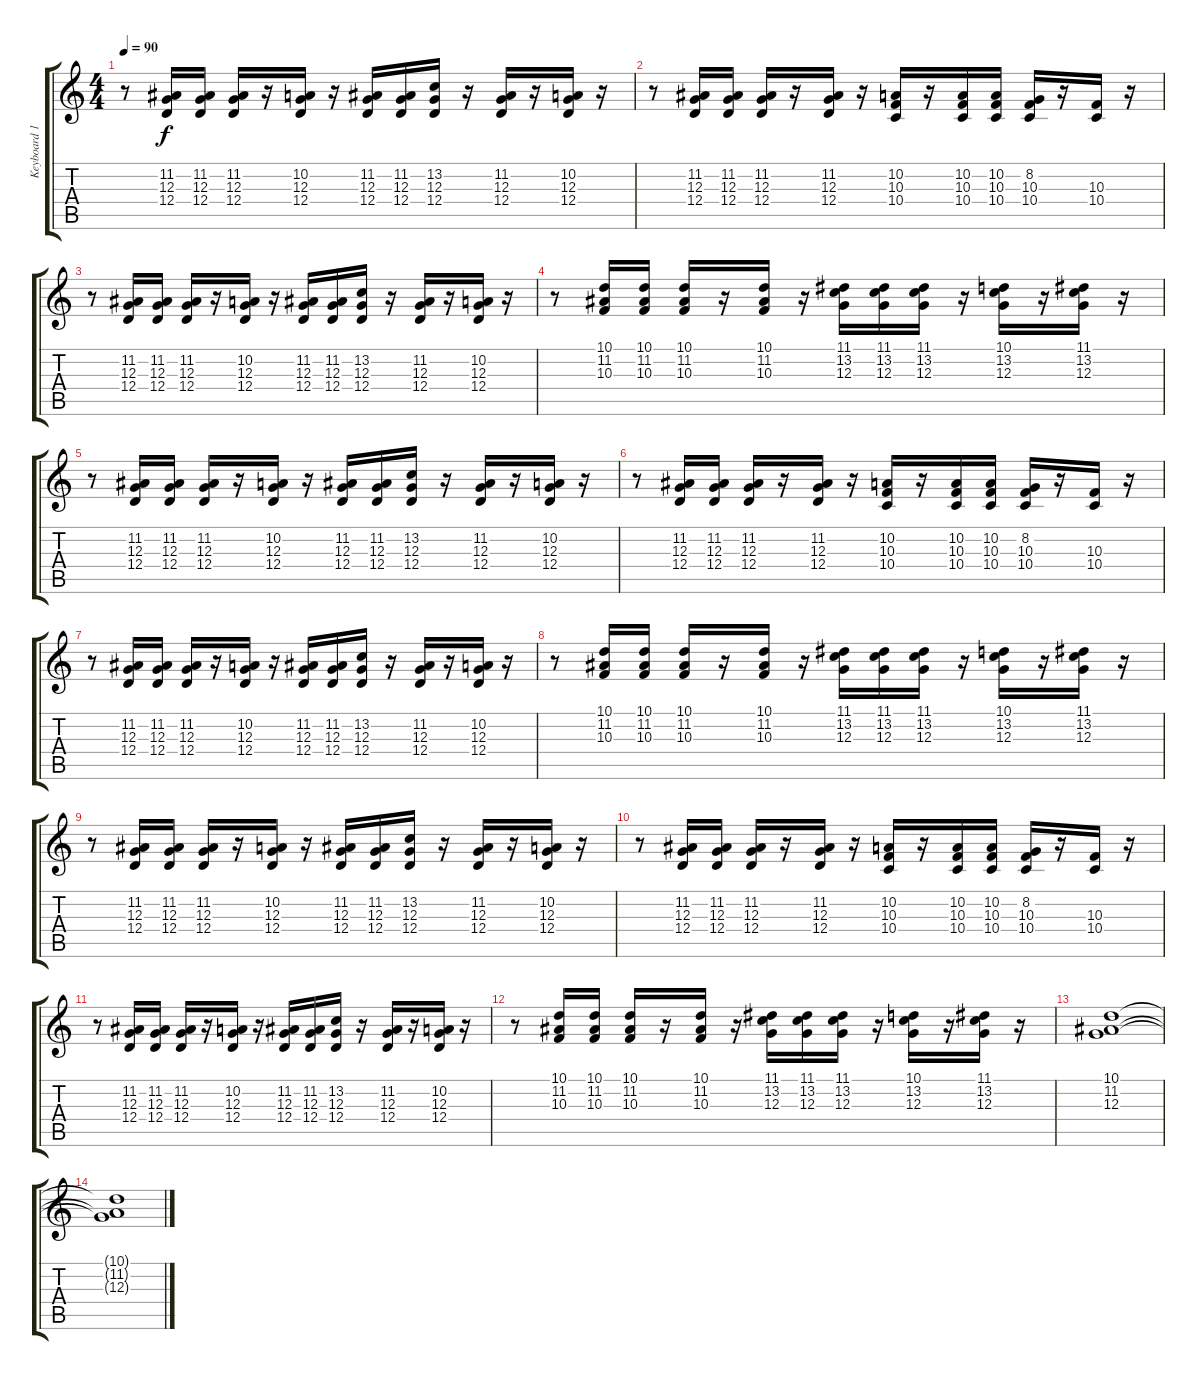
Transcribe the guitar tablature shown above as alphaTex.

\track ("Keyboard 1." "Keyboard 1") {instrument stringensemble1}
\staff {score tabs}
\tuning (E4 B3 G3 D3 A2 E2) {hide}
\ts (4 4)
\tempo 90
\clef g2
\ks c
r.8{dy f} (11.2 12.3 12.4).16 (11.2 12.3 12.4).16 (11.2 12.3 12.4).16 r.16 (10.2 12.3 12.4).16 r.16 (11.2 12.3 12.4).16 (11.2 12.3 12.4).16 (13.2 12.3 12.4).16 r.16 (11.2 12.3 12.4).16 r.16 (10.2 12.3 12.4).16 r.16 |
r.8 (11.2 12.3 12.4).16 (11.2 12.3 12.4).16 (11.2 12.3 12.4).16 r.16 (11.2 12.3 12.4).16 r.16 (10.2 10.3 10.4).16 r.16 (10.2 10.3 10.4).16 (10.2 10.3 10.4).16 (8.2 10.3 10.4).16 r.16 (10.3 10.4).16 r.16 |
r.8 (11.2 12.3 12.4).16 (11.2 12.3 12.4).16 (11.2 12.3 12.4).16 r.16 (10.2 12.3 12.4).16 r.16 (11.2 12.3 12.4).16 (11.2 12.3 12.4).16 (13.2 12.3 12.4).16 r.16 (11.2 12.3 12.4).16 r.16 (10.2 12.3 12.4).16 r.16 |
r.8 (10.1 11.2 10.3).16 (10.1 11.2 10.3).16 (10.1 11.2 10.3).16 r.16 (10.1 11.2 10.3).16 r.16 (11.1 13.2 12.3).16 (11.1 13.2 12.3).16 (11.1 13.2 12.3).16 r.16 (10.1 13.2 12.3).16 r.16 (11.1 13.2 12.3).16 r.16 |
r.8 (11.2 12.3 12.4).16 (11.2 12.3 12.4).16 (11.2 12.3 12.4).16 r.16 (10.2 12.3 12.4).16 r.16 (11.2 12.3 12.4).16 (11.2 12.3 12.4).16 (13.2 12.3 12.4).16 r.16 (11.2 12.3 12.4).16 r.16 (10.2 12.3 12.4).16 r.16 |
r.8 (11.2 12.3 12.4).16 (11.2 12.3 12.4).16 (11.2 12.3 12.4).16 r.16 (11.2 12.3 12.4).16 r.16 (10.2 10.3 10.4).16 r.16 (10.2 10.3 10.4).16 (10.2 10.3 10.4).16 (8.2 10.3 10.4).16 r.16 (10.3 10.4).16 r.16 |
r.8 (11.2 12.3 12.4).16 (11.2 12.3 12.4).16 (11.2 12.3 12.4).16 r.16 (10.2 12.3 12.4).16 r.16 (11.2 12.3 12.4).16 (11.2 12.3 12.4).16 (13.2 12.3 12.4).16 r.16 (11.2 12.3 12.4).16 r.16 (10.2 12.3 12.4).16 r.16 |
r.8 (10.1 11.2 10.3).16 (10.1 11.2 10.3).16 (10.1 11.2 10.3).16 r.16 (10.1 11.2 10.3).16 r.16 (11.1 13.2 12.3).16 (11.1 13.2 12.3).16 (11.1 13.2 12.3).16 r.16 (10.1 13.2 12.3).16 r.16 (11.1 13.2 12.3).16 r.16 |
r.8 (11.2 12.3 12.4).16 (11.2 12.3 12.4).16 (11.2 12.3 12.4).16 r.16 (10.2 12.3 12.4).16 r.16 (11.2 12.3 12.4).16 (11.2 12.3 12.4).16 (13.2 12.3 12.4).16 r.16 (11.2 12.3 12.4).16 r.16 (10.2 12.3 12.4).16 r.16 |
r.8 (11.2 12.3 12.4).16 (11.2 12.3 12.4).16 (11.2 12.3 12.4).16 r.16 (11.2 12.3 12.4).16 r.16 (10.2 10.3 10.4).16 r.16 (10.2 10.3 10.4).16 (10.2 10.3 10.4).16 (8.2 10.3 10.4).16 r.16 (10.3 10.4).16 r.16 |
r.8 (11.2 12.3 12.4).16 (11.2 12.3 12.4).16 (11.2 12.3 12.4).16 r.16 (10.2 12.3 12.4).16 r.16 (11.2 12.3 12.4).16 (11.2 12.3 12.4).16 (13.2 12.3 12.4).16 r.16 (11.2 12.3 12.4).16 r.16 (10.2 12.3 12.4).16 r.16 |
r.8 (10.1 11.2 10.3).16 (10.1 11.2 10.3).16 (10.1 11.2 10.3).16 r.16 (10.1 11.2 10.3).16 r.16 (11.1 13.2 12.3).16 (11.1 13.2 12.3).16 (11.1 13.2 12.3).16 r.16 (10.1 13.2 12.3).16 r.16 (11.1 13.2 12.3).16 r.16 |
(10.1 11.2 12.3).1 |
(10.1{t} 11.2{t} 12.3{t}).1
